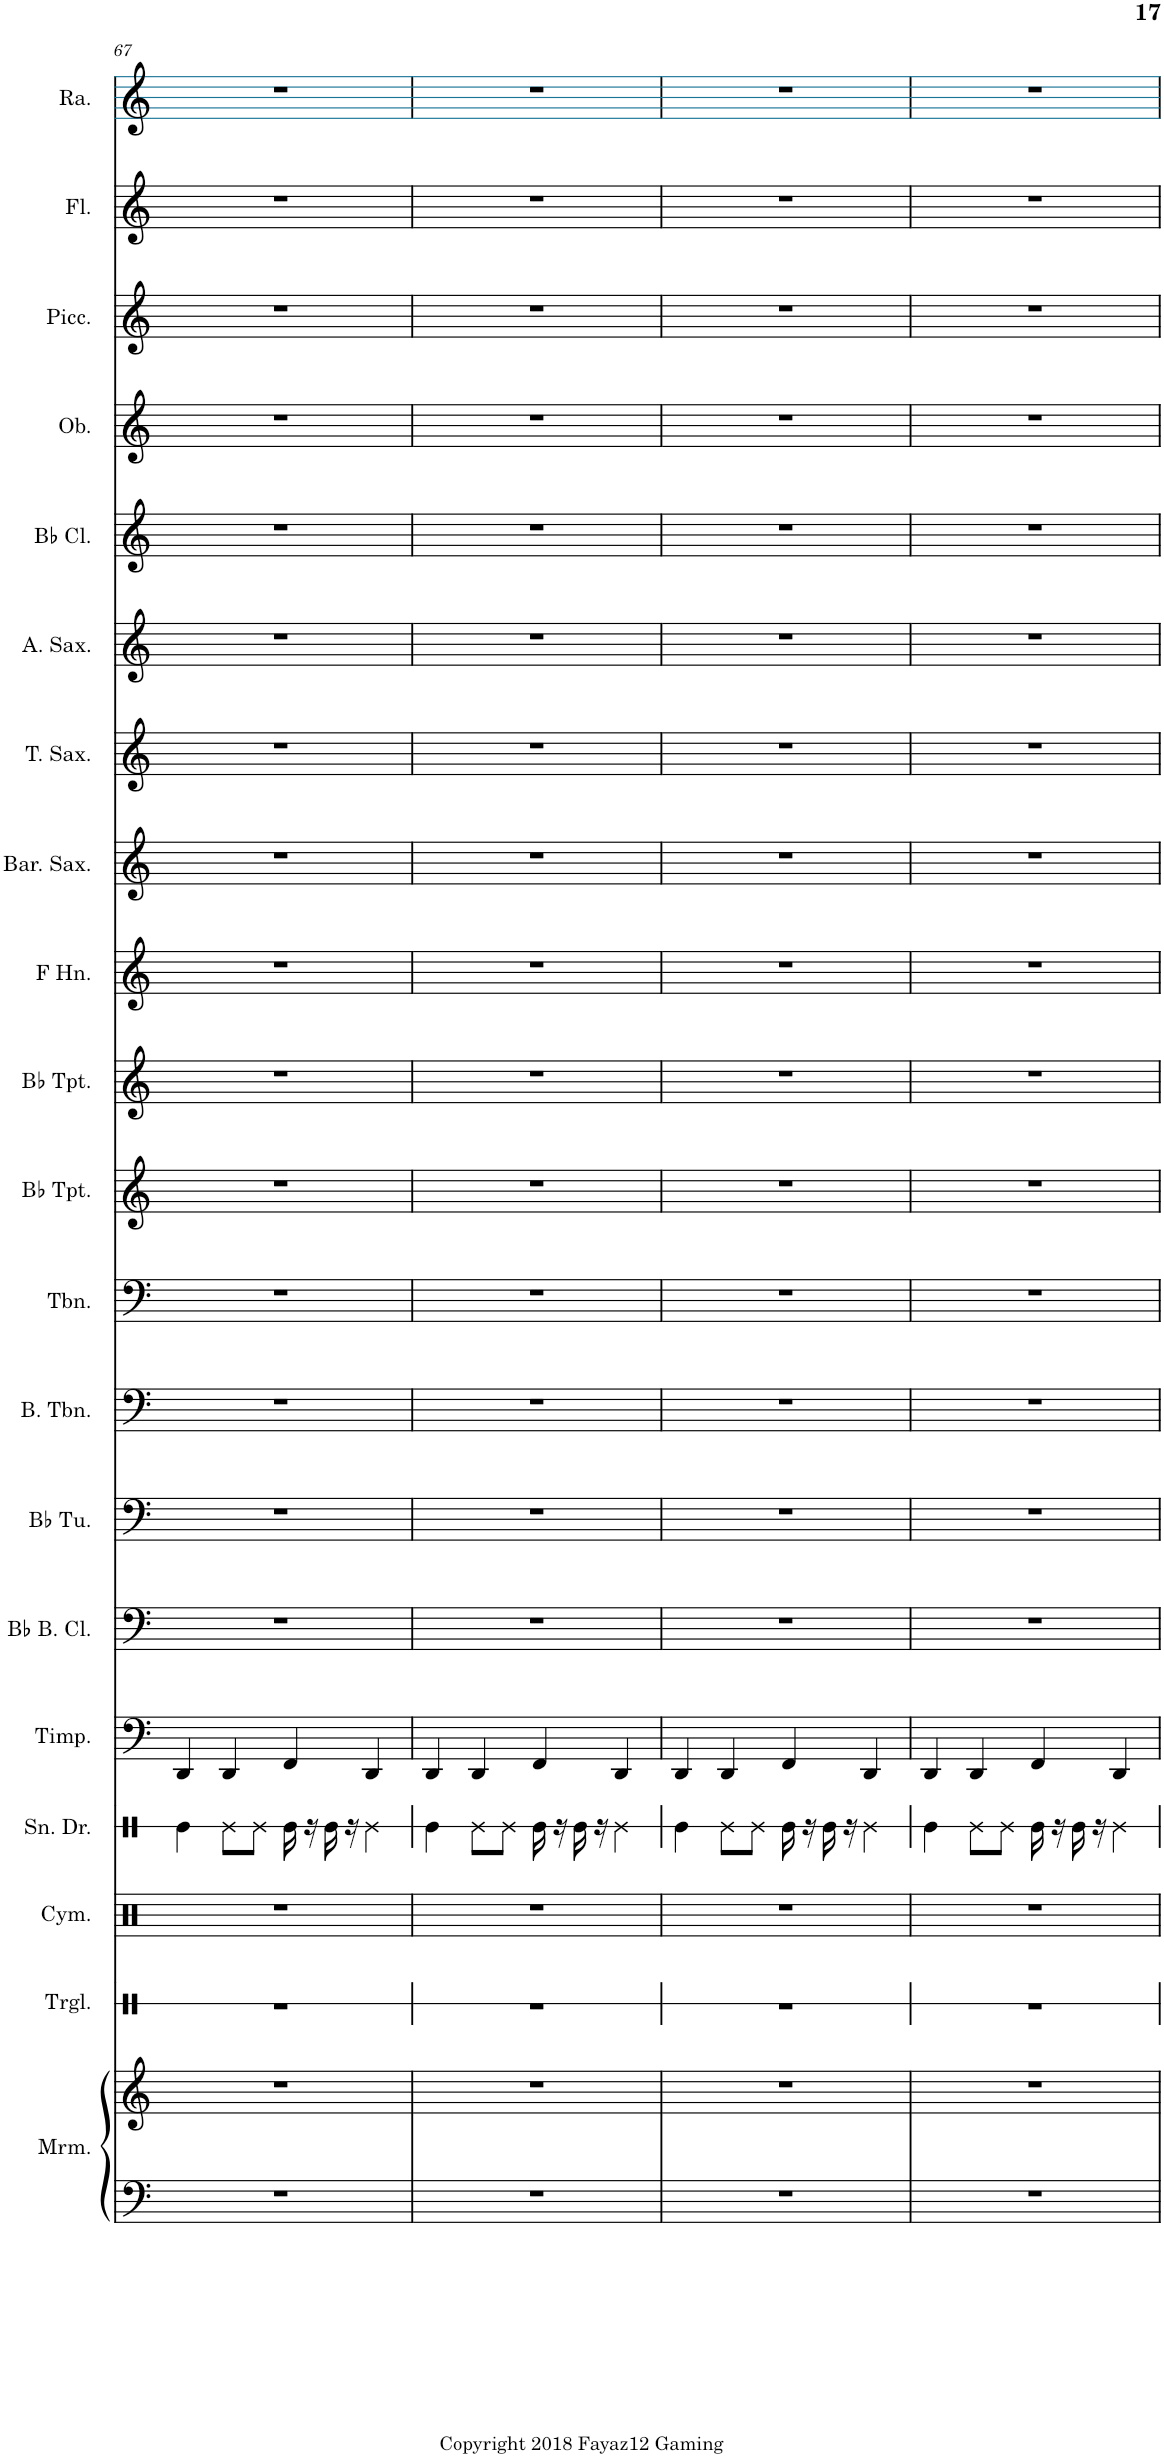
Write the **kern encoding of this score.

**kern	**kern	**kern	**kern	**kern	**kern	**kern	**kern	**kern	**kern	**kern	**kern	**kern	**kern	**kern	**kern	**kern	**kern	**kern	**kern	**kern
*part20	*part20	*part19	*part18	*part17	*part16	*part15	*part14	*part13	*part12	*part11	*part10	*part9	*part8	*part7	*part6	*part5	*part4	*part3	*part2	*part1
*staff21	*staff20	*staff19	*staff18	*staff17	*staff16	*staff15	*staff14	*staff13	*staff12	*staff11	*staff10	*staff9	*staff8	*staff7	*staff6	*staff5	*staff4	*staff3	*staff2	*staff1
*I"Marimba	*	*I"Triangle	*I"Cymbals	*I"Snare Drum	*I"Timpani	*I"Bb Bass Clarinet (Bass Clef)	*I"Bb Tuba	*I"Bass Trombone	*I"Trombone	*I"Bb Trumpet	*I"Bb Trumpet	*I"Horn in F	*I"Baritone Saxophone	*I"Tenor Saxophone	*I"Alto Saxophone	*I"Bb Clarinet	*I"Oboe	*I"Piccolo	*I"Flute	*I"Rosalina
*I'Mrm.	*	*I'Trgl.	*I'Cym.	*I'Sn. Dr.	*I'Timp.	*I'Bb B. Cl.	*I'Bb Tu.	*I'B. Tbn.	*I'Tbn.	*I'Bb Tpt.	*I'Bb Tpt.	*	*I'Bar. Sax.	*I'T. Sax.	*I'A. Sax.	*I'Bb Cl.	*I'Ob.	*I'Picc.	*I'Fl.	*I'Ra.
!!LO:PB:g=z
*clefF4	*clefG2	*clefX	*clefX	*clefX	*clefF4	*clefF4	*clefF4	*clefF4	*clefF4	*clefG2	*clefG2	*clefG2	*clefG2	*clefG2	*clefG2	*clefG2	*clefG2	*clefG2	*clefG2	*clefG2
*	*	*	*	*	*	*Trd1c2	*	*	*	*Trd1c2	*Trd1c2	*Trd4c7	*Trd12c21	*Trd8c14	*Trd5c9	*Trd1c2	*	*Trd-7c-12	*	*
*k[]	*k[]	*k[]	*k[]	*k[]	*k[]	*k[]	*k[]	*k[]	*k[]	*k[]	*k[]	*k[]	*k[]	*k[]	*k[]	*k[]	*k[]	*k[]	*k[]	*k[]
*M4/4	*M4/4	*M4/4	*M4/4	*M4/4	*M4/4	*M4/4	*M4/4	*M4/4	*M4/4	*M4/4	*M4/4	*M4/4	*M4/4	*M4/4	*M4/4	*M4/4	*M4/4	*M4/4	*M4/4	*M4/4
=67	=67	=67	=67	=67	=67	=67	=67	=67	=67	=67	=67	=67	=67	=67	=67	=67	=67	=67	=67	=67
1r	1r	1r	1r	4Re\	4DD/	1r	1r	1r	1r	1r	1r	1r	1r	1r	1r	1r	1r	1r	1r	1r
.	.	.	.	8Re\L	4DD/	.	.	.	.	.	.	.	.	.	.	.	.	.	.	.
.	.	.	.	8Re\J	.	.	.	.	.	.	.	.	.	.	.	.	.	.	.	.
.	.	.	.	16Re\	4FF/	.	.	.	.	.	.	.	.	.	.	.	.	.	.	.
.	.	.	.	16r	.	.	.	.	.	.	.	.	.	.	.	.	.	.	.	.
.	.	.	.	16Re\	.	.	.	.	.	.	.	.	.	.	.	.	.	.	.	.
.	.	.	.	16r	.	.	.	.	.	.	.	.	.	.	.	.	.	.	.	.
.	.	.	.	4Re\	4DD/	.	.	.	.	.	.	.	.	.	.	.	.	.	.	.
=68	=68	=68	=68	=68	=68	=68	=68	=68	=68	=68	=68	=68	=68	=68	=68	=68	=68	=68	=68	=68
1r	1r	1r	1r	4Re\	4DD/	1r	1r	1r	1r	1r	1r	1r	1r	1r	1r	1r	1r	1r	1r	1r
.	.	.	.	8Re\L	4DD/	.	.	.	.	.	.	.	.	.	.	.	.	.	.	.
.	.	.	.	8Re\J	.	.	.	.	.	.	.	.	.	.	.	.	.	.	.	.
.	.	.	.	16Re\	4FF/	.	.	.	.	.	.	.	.	.	.	.	.	.	.	.
.	.	.	.	16r	.	.	.	.	.	.	.	.	.	.	.	.	.	.	.	.
.	.	.	.	16Re\	.	.	.	.	.	.	.	.	.	.	.	.	.	.	.	.
.	.	.	.	16r	.	.	.	.	.	.	.	.	.	.	.	.	.	.	.	.
.	.	.	.	4Re\	4DD/	.	.	.	.	.	.	.	.	.	.	.	.	.	.	.
=69	=69	=69	=69	=69	=69	=69	=69	=69	=69	=69	=69	=69	=69	=69	=69	=69	=69	=69	=69	=69
1r	1r	1r	1r	4Re\	4DD/	1r	1r	1r	1r	1r	1r	1r	1r	1r	1r	1r	1r	1r	1r	1r
.	.	.	.	8Re\L	4DD/	.	.	.	.	.	.	.	.	.	.	.	.	.	.	.
.	.	.	.	8Re\J	.	.	.	.	.	.	.	.	.	.	.	.	.	.	.	.
.	.	.	.	16Re\	4FF/	.	.	.	.	.	.	.	.	.	.	.	.	.	.	.
.	.	.	.	16r	.	.	.	.	.	.	.	.	.	.	.	.	.	.	.	.
.	.	.	.	16Re\	.	.	.	.	.	.	.	.	.	.	.	.	.	.	.	.
.	.	.	.	16r	.	.	.	.	.	.	.	.	.	.	.	.	.	.	.	.
.	.	.	.	4Re\	4DD/	.	.	.	.	.	.	.	.	.	.	.	.	.	.	.
=70	=70	=70	=70	=70	=70	=70	=70	=70	=70	=70	=70	=70	=70	=70	=70	=70	=70	=70	=70	=70
1r	1r	1r	1r	4Re\	4DD/	1r	1r	1r	1r	1r	1r	1r	1r	1r	1r	1r	1r	1r	1r	1r
.	.	.	.	8Re\L	4DD/	.	.	.	.	.	.	.	.	.	.	.	.	.	.	.
.	.	.	.	8Re\J	.	.	.	.	.	.	.	.	.	.	.	.	.	.	.	.
.	.	.	.	16Re\	4FF/	.	.	.	.	.	.	.	.	.	.	.	.	.	.	.
.	.	.	.	16r	.	.	.	.	.	.	.	.	.	.	.	.	.	.	.	.
.	.	.	.	16Re\	.	.	.	.	.	.	.	.	.	.	.	.	.	.	.	.
.	.	.	.	16r	.	.	.	.	.	.	.	.	.	.	.	.	.	.	.	.
.	.	.	.	4Re\	4DD/	.	.	.	.	.	.	.	.	.	.	.	.	.	.	.
=	=	=	=	=	=	=	=	=	=	=	=	=	=	=	=	=	=	=	=	=
*-	*-	*-	*-	*-	*-	*-	*-	*-	*-	*-	*-	*-	*-	*-	*-	*-	*-	*-	*-	*-
